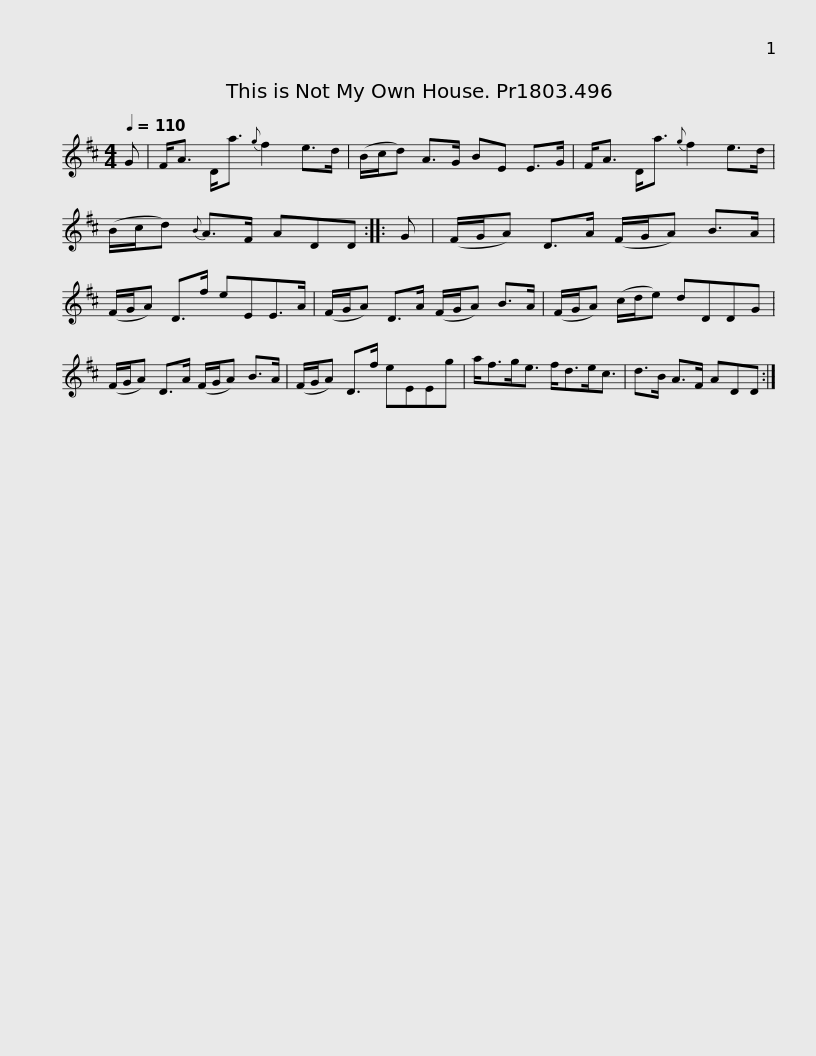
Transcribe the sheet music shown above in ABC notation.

X:1
L:1/8
Q:1/4=110
M:4/4
I:linebreak $
K:D
V:1 treble
V:1
 G | F<A D<a{g} f2 e>d | (B/c/d) A>G BE E>G | F<A D<a{g} f2 e>d | (B/c/d){B} A>F ADD :: %5
 G |$ (F/G/A) D>A (F/G/A) B>A | (F/G/A) D>f eEE>A | (F/G/A) D>A (F/G/A) B>A | (F/G/A) (c/d/e) dDDG |$ %10
 (F/G/A) D>A (F/G/A) B>A | (F/G/A) D>f eEEg | a<fg<e f<de<c | d>B A>F ADD :| %14
